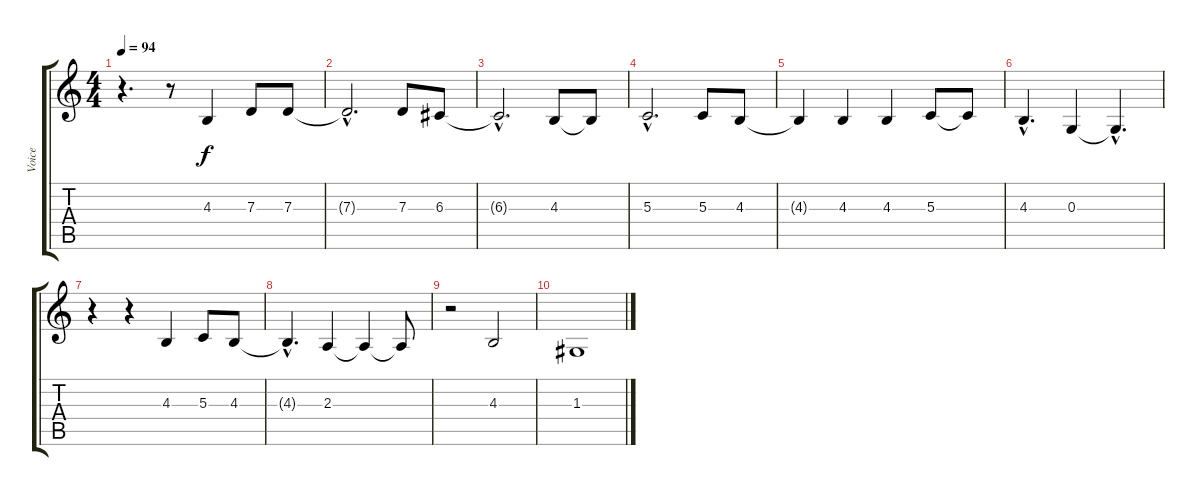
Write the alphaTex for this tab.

\track ("Voice" "Voice") {instrument cello}
\staff {score tabs}
\tuning (E4 B3 G3 D3 A2 E2) {hide}
\ts (4 4)
\tempo 94
\clef g2
\ks c
r.4{d dy f} r.8 4.3.4 7.3.8 7.3.8 |
7.3{hac t}.2{d} 7.3.8 6.3.8 |
6.3{hac t}.2{d} 4.3.8 4.3{t}.8 |
5.3{hac}.2{d} 5.3.8 4.3.8 |
4.3{t}.4 4.3.4 4.3.4 5.3.8 5.3{t}.8 |
4.3{hac}.4{d} 0.3.4 0.3{hac t}.4{d} |
r.4 r.4 4.3.4 5.3.8 4.3.8 |
4.3{hac t}.4{d} 2.3.4 2.3{t}.4 2.3{t}.8 |
r.2 4.3.2 |
1.3.1
